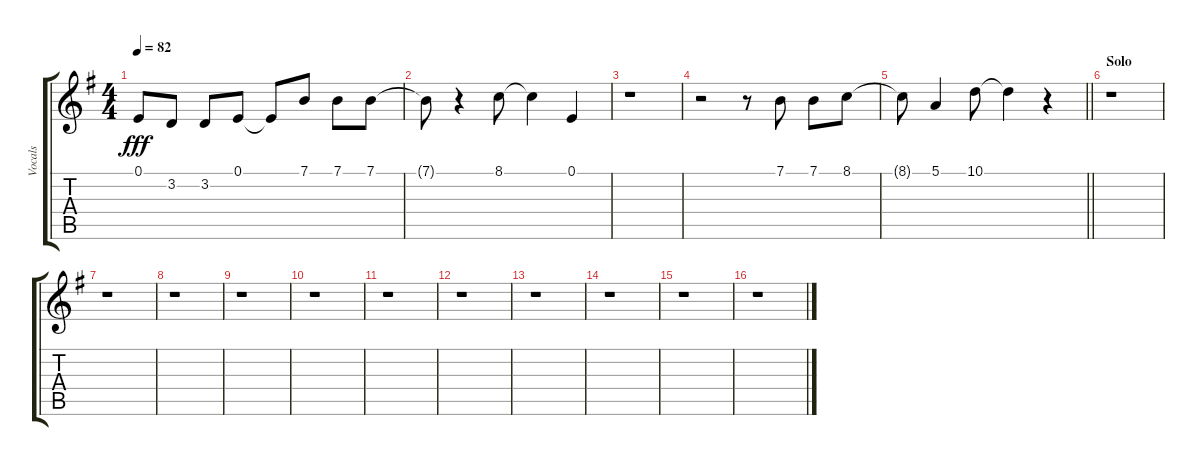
\track ("Vocals" "Vocals") {instrument voiceoohs}
\staff {score tabs}
\tuning (E4 B3 G3 D3 A2 E2) {hide}
\ts (4 4)
\tempo 82
\clef g2
\ks g
0.1{t}.8{dy fff} 3.2.8 3.2.8 0.1.8 0.1{t}.8 7.1.8 7.1.8 7.1.8 |
7.1{t}.8 r.4 8.1.8 8.1{t}.4 0.1.4 |
r.1 |
r.2 r.8 7.1.8 7.1.8 8.1.8 |
\barLineRight lightlight
8.1{t}.8 5.1.4 10.1.8 10.1{t}.4 r.4 |
\section ("" "Solo")
r.1 |
r.1 |
r.1 |
r.1 |
r.1 |
r.1 |
r.1 |
r.1 |
r.1 |
r.1 |
r.1
